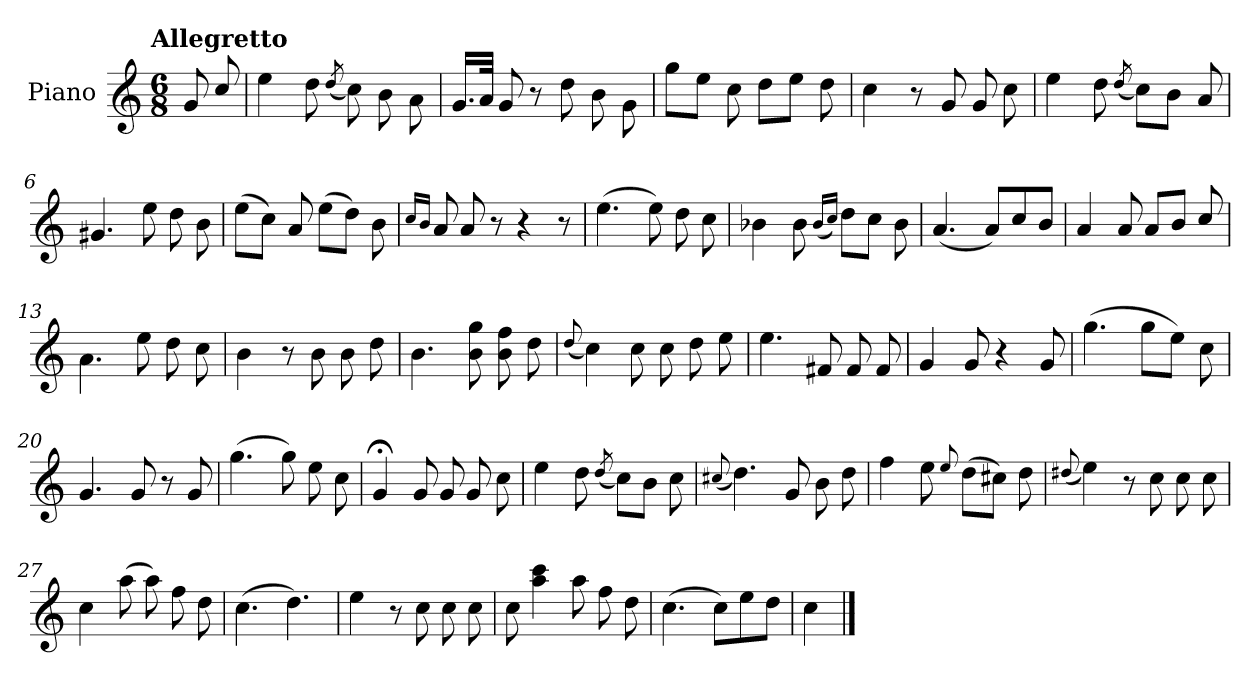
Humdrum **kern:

**kern
*part1
*staff1
*I"Piano
*I'Pno.
*clefG2
*k[]
!!LO:TX:omd:t=Allegretto
*M6/8
*MM116
=
8g/
8cc/
=1
4ee\
8dd\
(<8qdd/
8cc\)
8b\
8a\
=2
16.g/LL
32a/JJk
8g/
8r
8dd\
8b\
8g\
=3
8gg\L
8ee\J
8cc\
8dd\L
8ee\J
8dd\
!!LO:LB:g=z
=4
4cc\
8r
8g/
8g/
8cc\
=5
4ee\
8dd\
(<8qdd/
8cc\L)
8b\J
8a/
=6
4.g#X/
8ee\
8dd\
8b\
=7
(>8ee\L
8cc\J)
8a/
(>8ee\L
8dd\J)
8b\
=8
16qqcc/LL
16qqb/JJ
8a/
8a/
8r
4r
8r
!!LO:LB:g=z
=9
(>4.ee\
8ee\)
8dd\
8cc\
=10
4b-X\
8b-\
(<16qqb-/LL
16qqcc/JJ)
8dd\L
8cc\J
8b-\
=11
(<4.a/
8a/L)
8cc/
8b/J
=12
4a/
8a/
8a/L
8b/J
8cc/
!!LO:LB:g=z
=13
4.a\
8ee\
8dd\
8cc\
=14
4b\
8r
8b\
8b\
8dd\
=15
4.b\
8b\ 8gg\
8b\ 8ff\
8dd\
=16
(<8qqdd/
4cc\)
8cc\
8cc\
8dd\
8ee\
!!LO:LB:g=z
=17
4.ee\
8f#X/
8f#/
8f#/
=18
4g/
8g/
4r
8g/
=19
(>4.gg\
8gg\L
8ee\J)
8cc\
=20
4.g/
8g/
8r
8g/
=21
(>4.gg\
8gg\)
8ee\
8cc\
!!LO:LB:g=z
=22
4g;</
8g/
8g/
8g/
8cc\
=23
4ee\
8dd\
(<8qdd/
8cc\L)
8b\J
8cc\
=24
(<8qqcc#X/
4.dd\)
8g/
8b\
8dd\
=25
4ff\
8ee\
8qqee/
(>8dd\L
8cc#X\J)
8dd\
=26
(<8qqdd#X/
4ee\)
8r
8cc\
8cc\
8cc\
!!LO:LB:g=z
=27
4cc\
(>8aa\
8aa\)
8ff\
8dd\
=28
(>4.cc\
4.dd\)
=29
4ee\
8r
8cc\
8cc\
8cc\
=30
8cc\
4aa\ 4ccc\
8aa\
8ff\
8dd\
=31
(>4.cc\
8cc\L)
8ee\
8dd\J
=32
4cc\
==
*-
